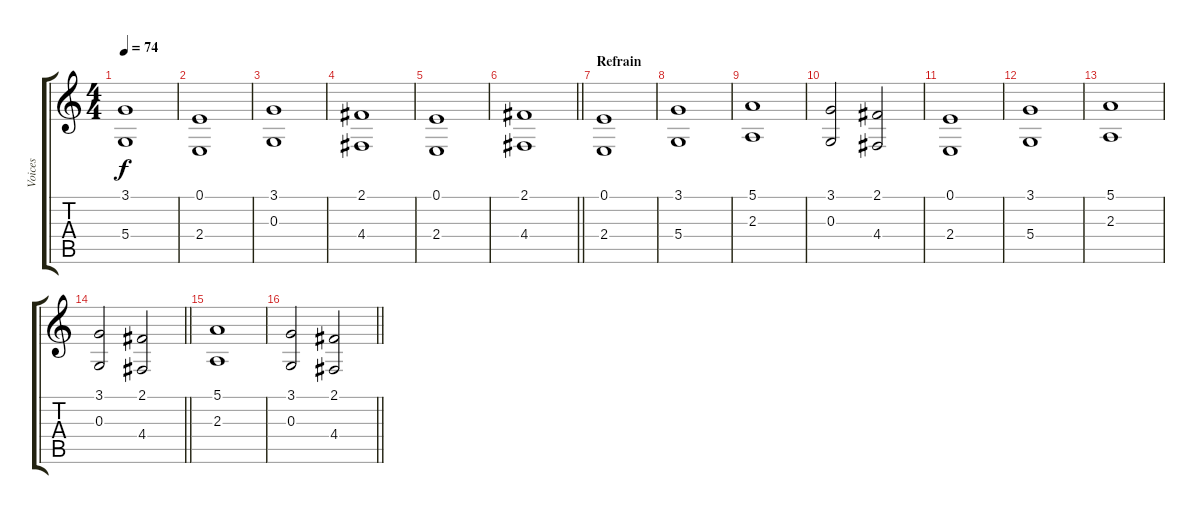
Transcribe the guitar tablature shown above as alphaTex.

\track ("Voices" "Voices") {instrument choiraahs}
\staff {score tabs}
\tuning (E4 B3 G3 D3 A2 E2) {hide}
\ts (4 4)
\tempo 74
\clef g2
\ks c
(3.1 5.4).1{dy f} |
(0.1 2.4).1 |
(3.1 0.3).1 |
(2.1 4.4).1 |
(0.1 2.4).1 |
\barLineRight lightlight
(2.1 4.4).1 |
\section ("" "Refrain")
(0.1 2.4).1 |
(3.1 5.4).1 |
(5.1 2.3).1 |
(3.1 0.3).2 (2.1 4.4).2 |
(0.1 2.4).1 |
(3.1 5.4).1 |
(5.1 2.3).1 |
\barLineRight lightlight
(3.1 0.3).2 (2.1 4.4).2 |
(5.1 2.3).1 |
\barLineRight lightlight
(3.1 0.3).2 (2.1 4.4).2
